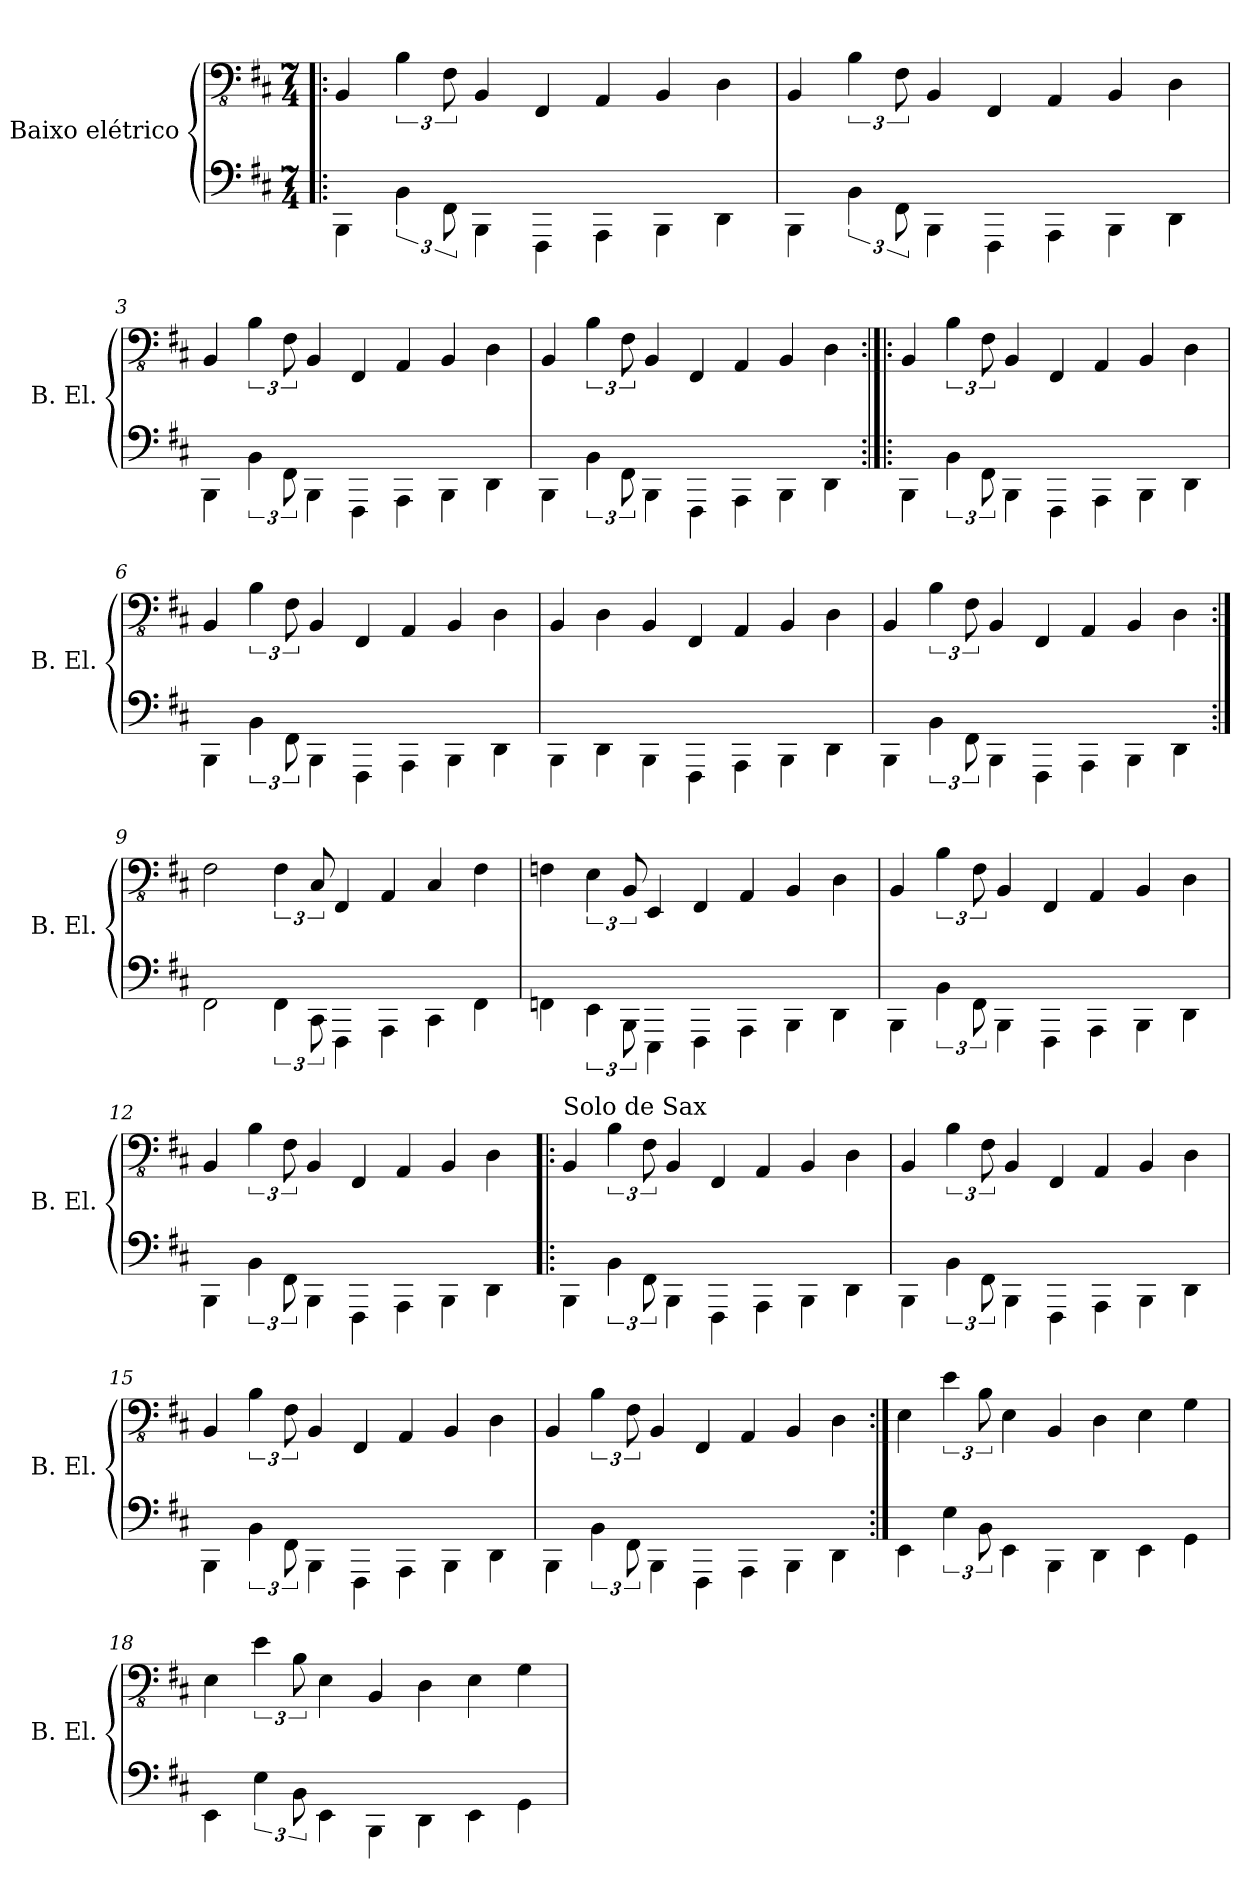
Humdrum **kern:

**kern	**kern
*part1	*part1
*staff2	*staff1
*I"Baixo elétrico	*
*I'B. El.	*
*stria4	*
*	*clefFv4
*k[f#c#]	*k[f#c#]
*M7/4	*M7/4
*MM110	*MM110
=1!|:	=1!|:
4BBB\	4BBB/
6BB\	6BB\
12FF#\	12FF#\
4BBB\	4BBB/
4FFF#\	4FFF#/
4AAA\	4AAA/
4BBB\	4BBB/
4DD\	4DD\
=2	=2
4BBB\	4BBB/
6BB\	6BB\
12FF#\	12FF#\
4BBB\	4BBB/
4FFF#\	4FFF#/
4AAA\	4AAA/
4BBB\	4BBB/
4DD\	4DD\
=3	=3
4BBB\	4BBB/
6BB\	6BB\
12FF#\	12FF#\
4BBB\	4BBB/
4FFF#\	4FFF#/
4AAA\	4AAA/
4BBB\	4BBB/
4DD\	4DD\
=4	=4
4BBB\	4BBB/
6BB\	6BB\
12FF#\	12FF#\
4BBB\	4BBB/
4FFF#\	4FFF#/
4AAA\	4AAA/
4BBB\	4BBB/
4DD\	4DD\
!!LO:LB:g=z
=5:|!|:	=5:|!|:
4BBB\	4BBB/
6BB\	6BB\
12FF#\	12FF#\
4BBB\	4BBB/
4FFF#\	4FFF#/
4AAA\	4AAA/
4BBB\	4BBB/
4DD\	4DD\
=6	=6
4BBB\	4BBB/
6BB\	6BB\
12FF#\	12FF#\
4BBB\	4BBB/
4FFF#\	4FFF#/
4AAA\	4AAA/
4BBB\	4BBB/
4DD\	4DD\
=7	=7
4BBB\	4BBB/
4DD\	4DD\
4BBB\	4BBB/
4FFF#\	4FFF#/
4AAA\	4AAA/
4BBB\	4BBB/
4DD\	4DD\
=8	=8
4BBB\	4BBB/
6BB\	6BB\
12FF#\	12FF#\
4BBB\	4BBB/
4FFF#\	4FFF#/
4AAA\	4AAA/
4BBB\	4BBB/
4DD\	4DD\
!!LO:LB:g=z
=9:|!	=9:|!
2FF#\	2FF#\
6FF#\	6FF#\
12CC#\	12CC#/
4FFF#\	4FFF#/
4AAA\	4AAA/
4CC#\	4CC#/
4FF#\	4FF#\
=10	=10
4FF\	4FFn\
6EE\	6EE\
12BBB\	12BBB/
4EEE\	4EEE/
4FFF#\	4FFF#/
4AAA\	4AAA/
4BBB\	4BBB/
4DD\	4DD\
=11	=11
4BBB\	4BBB/
6BB\	6BB\
12FF#\	12FF#\
4BBB\	4BBB/
4FFF#\	4FFF#/
4AAA\	4AAA/
4BBB\	4BBB/
4DD\	4DD\
=12	=12
4BBB\	4BBB/
6BB\	6BB\
12FF#\	12FF#\
4BBB\	4BBB/
4FFF#\	4FFF#/
4AAA\	4AAA/
4BBB\	4BBB/
4DD\	4DD\
!!LO:LB:g=z
=13!|:	=13!|:
!	!LO:TX:a:t=Solo de Sax
4BBB\	4BBB/
6BB\	6BB\
12FF#\	12FF#\
4BBB\	4BBB/
4FFF#\	4FFF#/
4AAA\	4AAA/
4BBB\	4BBB/
4DD\	4DD\
=14	=14
4BBB\	4BBB/
6BB\	6BB\
12FF#\	12FF#\
4BBB\	4BBB/
4FFF#\	4FFF#/
4AAA\	4AAA/
4BBB\	4BBB/
4DD\	4DD\
=15	=15
4BBB\	4BBB/
6BB\	6BB\
12FF#\	12FF#\
4BBB\	4BBB/
4FFF#\	4FFF#/
4AAA\	4AAA/
4BBB\	4BBB/
4DD\	4DD\
=16	=16
4BBB\	4BBB/
6BB\	6BB\
12FF#\	12FF#\
4BBB\	4BBB/
4FFF#\	4FFF#/
4AAA\	4AAA/
4BBB\	4BBB/
4DD\	4DD\
!!LO:LB:g=z
=17:|!	=17:|!
4EE\	4EE\
6E\	6E\
12BB\	12BB\
4EE\	4EE\
4BBB\	4BBB/
4DD\	4DD\
4EE\	4EE\
4GG\	4GG\
=18	=18
4EE\	4EE\
6E\	6E\
12BB\	12BB\
4EE\	4EE\
4BBB\	4BBB/
4DD\	4DD\
4EE\	4EE\
4GG\	4GG\
=	=
*-	*-
